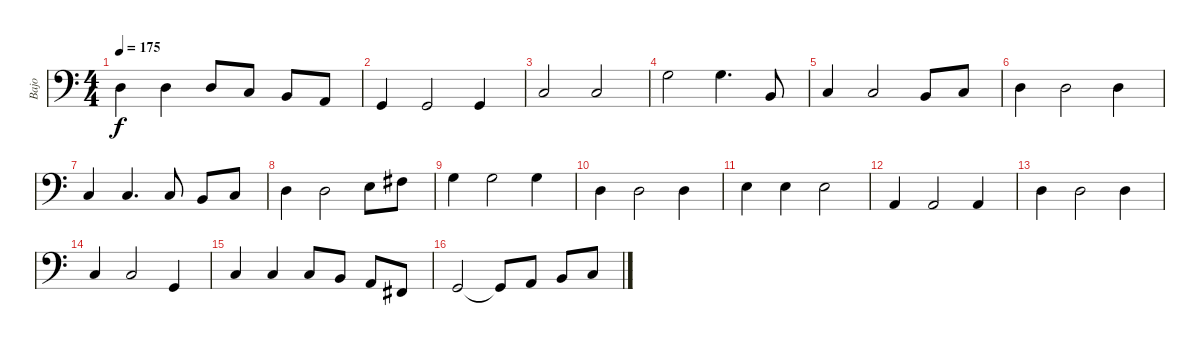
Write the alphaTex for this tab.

\track ("Bajo" "Bajo") {instrument acousticbass}
\staff {score}
\tuning (G2 D2 A1 E1) {hide}
\ts (4 4)
\tempo 175
\clef f4
\ks c
0.2.4{dy f} 0.2.4 0.2.8 3.3.8 2.3.8 0.3.8 |
3.4.4 3.4.2 3.4.4 |
3.3.2 3.3.2 |
0.1.2 0.1.4{d} 2.3.8 |
3.3.4 3.3.2 2.3.8 3.3.8 |
5.3.4 0.2.2 0.2.4 |
3.3.4 3.3.4{d} 3.3.8 2.3.8 3.3.8 |
0.2.4 0.2.2 2.2.8 4.2.8 |
0.1.4 0.1.2 0.1.4 |
0.2.4 0.2.2 0.2.4 |
2.2.4 2.2.4 2.2.2 |
0.3.4 0.3.2 0.3.4 |
0.2.4 0.2.2 0.2.4 |
3.3.4 3.3.2 3.4.4 |
3.3.4 3.3.4 3.3.8 2.3.8 0.3.8 2.4.8 |
3.4.2 3.4{t}.8 0.3.8 2.3.8 3.3.8
